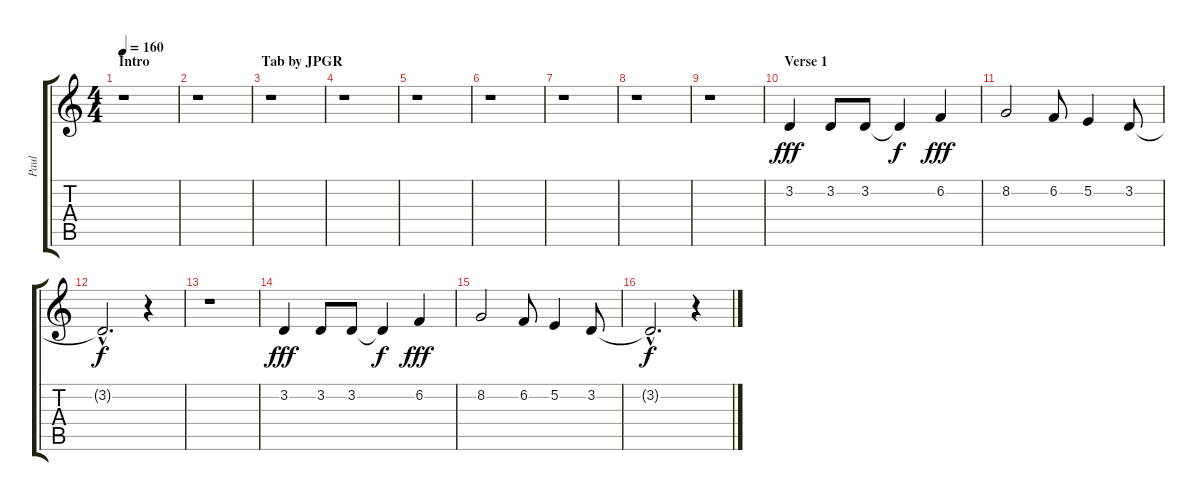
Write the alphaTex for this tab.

\track ("Paul" "Paul") {instrument tenorsax}
\staff {score tabs}
\tuning (E4 B3 G3 D3 A2 E2) {hide}
\ts (4 4)
\section ("" "Intro                                Tab by JPGR")
\tempo 160
\clef g2
\ks c
r.1{dy fff instrument tenorsax} |
r.1 |
r.1 |
r.1 |
r.1 |
r.1 |
r.1 |
r.1 |
r.1 |
\section ("" "Verse 1")
3.2.4 3.2.8 3.2.8 3.2{t}.4{dy f} 6.2.4{dy fff} |
8.2.2 6.2.8 5.2.4 3.2.8 |
3.2{hac t}.2{d dy f} r.4 |
r.1 |
3.2.4{dy fff} 3.2.8 3.2.8 3.2{t}.4{dy f} 6.2.4{dy fff} |
8.2.2 6.2.8 5.2.4 3.2.8 |
3.2{hac t}.2{d dy f} r.4
